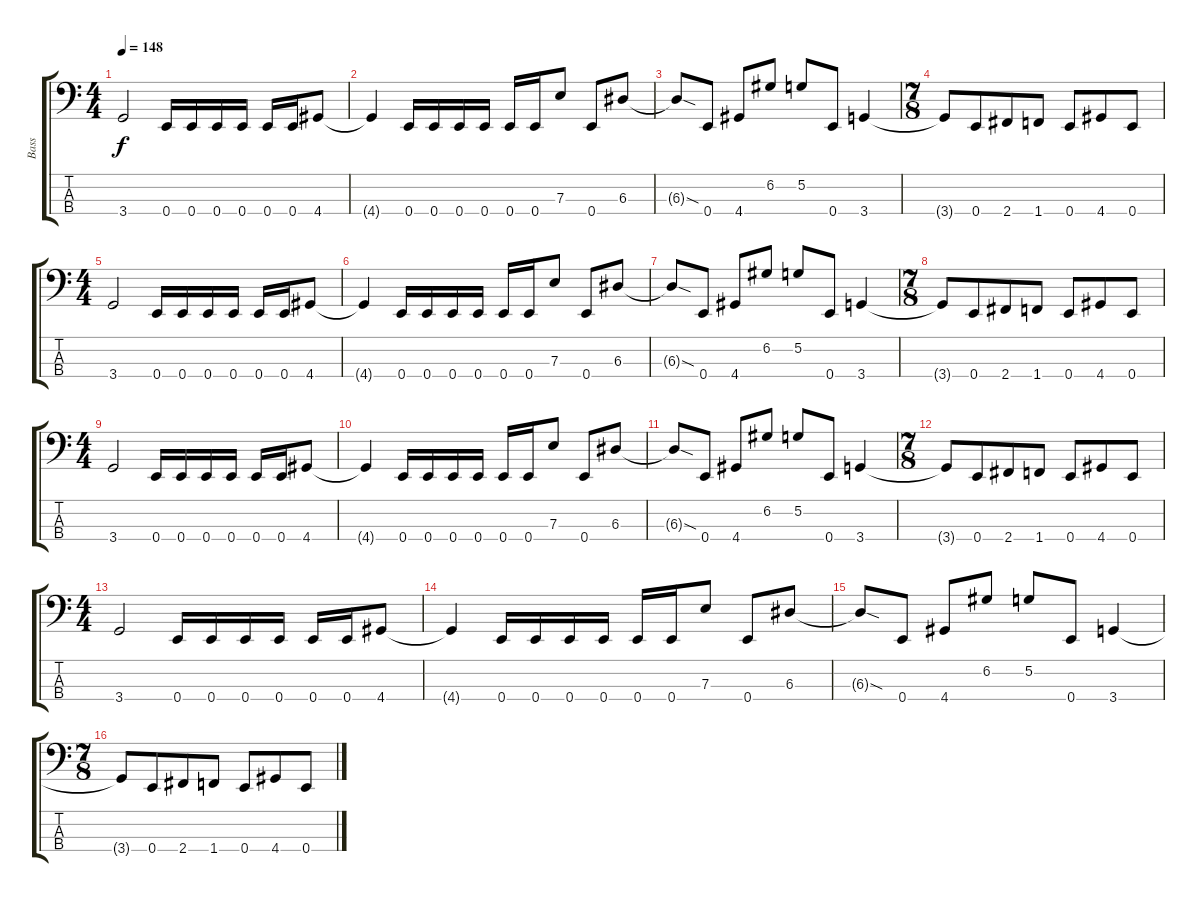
\track ("Bass" "Bass") {instrument electricbassfinger}
\staff {score tabs}
\tuning (G2 D2 A1 E1) {hide}
\ts (4 4)
\tempo 148
\clef f4
\ks c
3.4.2{dy f} 0.4.16 0.4.16 0.4.16 0.4.16 0.4.16 0.4.16 4.4.8 |
4.4{t}.4 0.4.16 0.4.16 0.4.16 0.4.16 0.4.16 0.4.16 7.3.8 0.4.8 6.3.8 |
6.3{sod t}.8 0.4.8 4.4.8 6.2.8 5.2.8 0.4.8 3.4.4 |
\ts (7 8)
3.4{t}.8 0.4.8 2.4.8 1.4.8 0.4.8 4.4.8 0.4.8 |
\ts (4 4)
3.4.2 0.4.16 0.4.16 0.4.16 0.4.16 0.4.16 0.4.16 4.4.8 |
4.4{t}.4 0.4.16 0.4.16 0.4.16 0.4.16 0.4.16 0.4.16 7.3.8 0.4.8 6.3.8 |
6.3{sod t}.8 0.4.8 4.4.8 6.2.8 5.2.8 0.4.8 3.4.4 |
\ts (7 8)
3.4{t}.8 0.4.8 2.4.8 1.4.8 0.4.8 4.4.8 0.4.8 |
\ts (4 4)
3.4.2 0.4.16 0.4.16 0.4.16 0.4.16 0.4.16 0.4.16 4.4.8 |
4.4{t}.4 0.4.16 0.4.16 0.4.16 0.4.16 0.4.16 0.4.16 7.3.8 0.4.8 6.3.8 |
6.3{sod t}.8 0.4.8 4.4.8 6.2.8 5.2.8 0.4.8 3.4.4 |
\ts (7 8)
3.4{t}.8 0.4.8 2.4.8 1.4.8 0.4.8 4.4.8 0.4.8 |
\ts (4 4)
3.4.2 0.4.16 0.4.16 0.4.16 0.4.16 0.4.16 0.4.16 4.4.8 |
4.4{t}.4 0.4.16 0.4.16 0.4.16 0.4.16 0.4.16 0.4.16 7.3.8 0.4.8 6.3.8 |
6.3{sod t}.8 0.4.8 4.4.8 6.2.8 5.2.8 0.4.8 3.4.4 |
\ts (7 8)
3.4{t}.8 0.4.8 2.4.8 1.4.8 0.4.8 4.4.8 0.4.8
